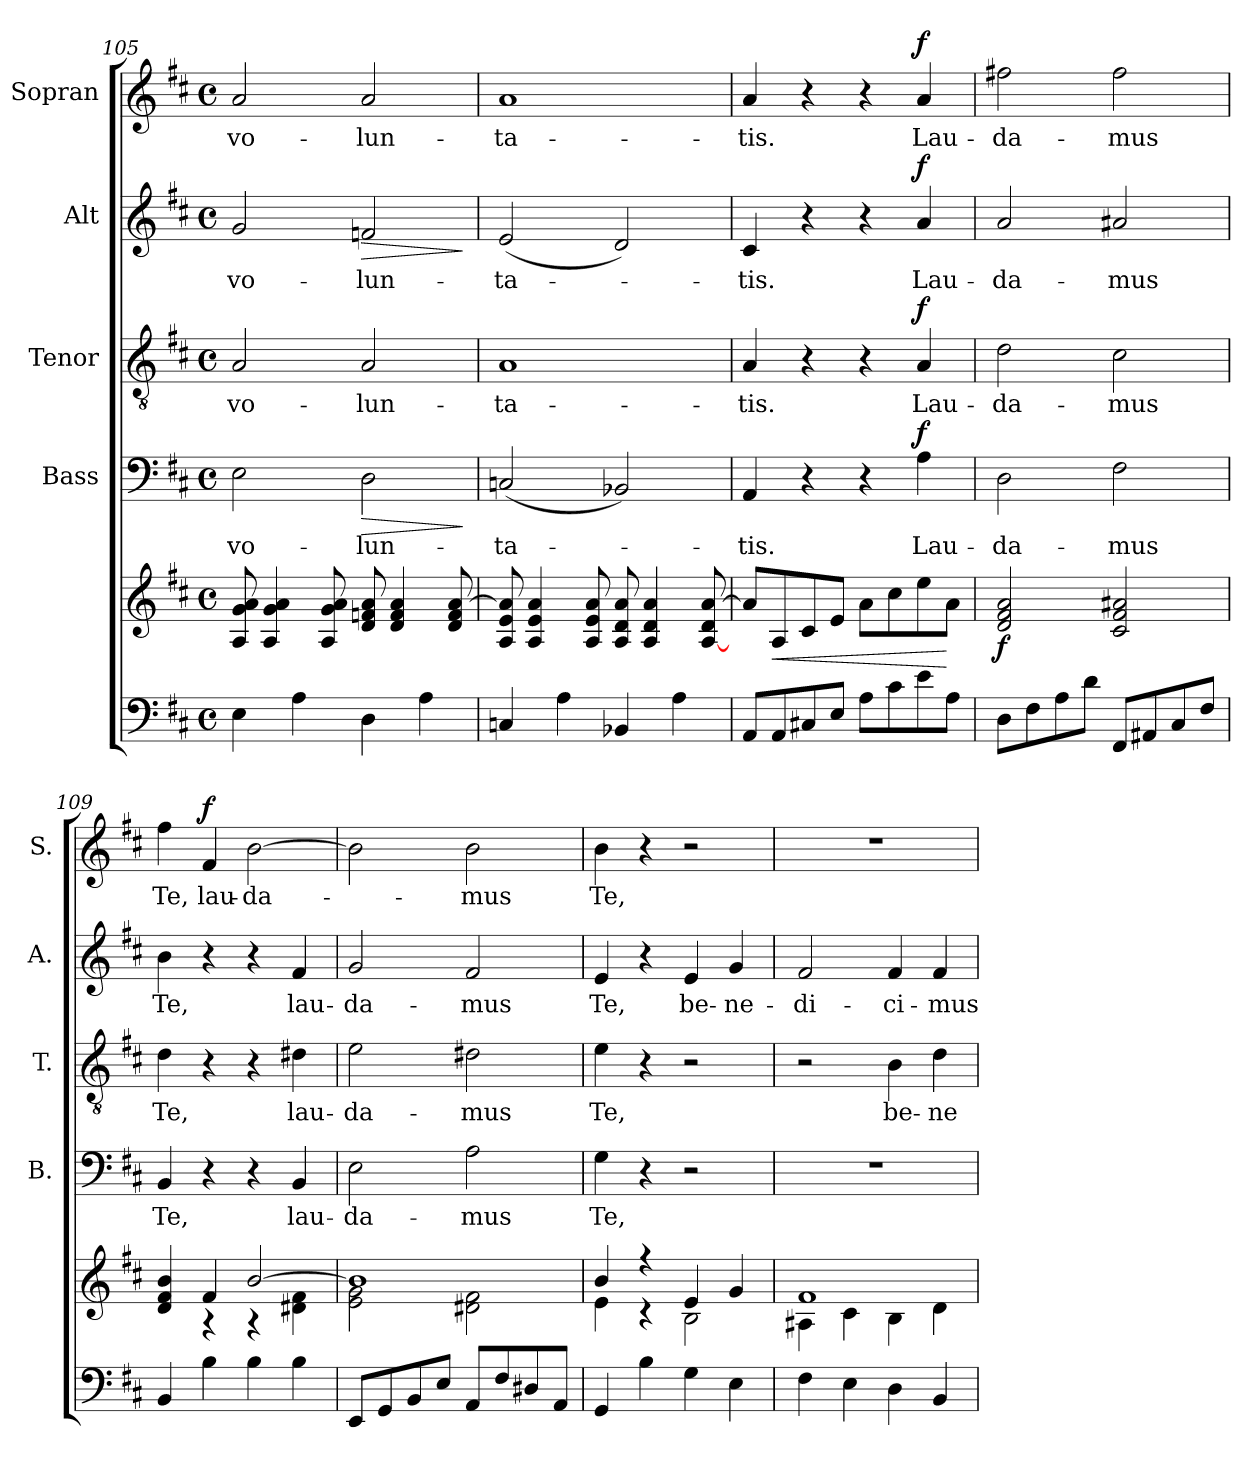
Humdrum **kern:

**kern	**kern	**dynam	**kern	**text	**dynam	**kern	**text	**dynam	**kern	**text	**dynam	**kern	**text	**dynam
*part5	*part5	*part5	*part4	*part4	*part4	*part3	*part3	*part3	*part2	*part2	*part2	*part1	*part1	*part1
*staff6	*staff5	*staff5/6	*staff4	*staff4	*staff4	*staff3	*staff3	*staff3	*staff2	*staff2	*staff2	*staff1	*staff1	*staff1
*	*	*	*I"Bass	*	*	*I"Tenor	*	*	*I"Alt	*	*	*I"Sopran	*	*
*	*	*	*I'B.	*	*	*I'T.	*	*	*I'A.	*	*	*I'S.	*	*
*clefF4	*clefG2	*	*clefF4	*	*	*clefGv2	*	*	*clefG2	*	*	*clefG2	*	*
*k[f#c#]	*k[f#c#]	*	*k[f#c#]	*	*	*k[f#c#]	*	*	*k[f#c#]	*	*	*k[f#c#]	*	*
*D:	*D:	*	*D:	*	*	*D:	*	*	*D:	*	*	*D:	*	*
*M4/4	*M4/4	*	*M4/4	*	*	*M4/4	*	*	*M4/4	*	*	*M4/4	*	*
*met(c)	*met(c)	*	*met(c)	*	*	*met(c)	*	*	*met(c)	*	*	*met(c)	*	*
=105	=105	=105	=105	=105	=105	=105	=105	=105	=105	=105	=105	=105	=105	=105
!	!	!	!	!LO:LY:b	!	!	!LO:LY:b	!	!	!LO:LY:b	!	!	!LO:LY:b	!
4E\	8A/ 8g/ 8a/	.	2E\	vo-	.	2A/	vo-	.	2g/	vo-	.	2a/	vo-	.
.	4A/ 4g/ 4a/	.	.	.	.	.	.	.	.	.	.	.	.	.
4A\	.	.	.	.	.	.	.	.	.	.	.	.	.	.
.	8A/ 8g/ 8a/	.	.	.	.	.	.	.	.	.	.	.	.	.
!	!	!	!	!LO:LY:b	!LO:HP:b	!	!LO:LY:b	!	!	!LO:LY:b	!LO:HP:b	!	!LO:LY:b	!
4D\	8d/ 8fn/ 8a/	.	2D\	-lun-	>	2A/	-lun-	.	2fn/	-lun-	>	2a/	-lun-	.
.	4d/ 4f/ 4a/	.	.	.	.	.	.	.	.	.	.	.	.	.
4A\	.	.	.	.	.	.	.	.	.	.	.	.	.	.
.	8d/ 8f/ [8a/	.	.	.	.	.	.	.	.	.	.	.	.	.
.	.	.	.	.	]	.	.	.	.	.	]	.	.	.
=106	=106	=106	=106	=106	=106	=106	=106	=106	=106	=106	=106	=106	=106	=106
!	!	!	!	!LO:LY:b	!	!	!LO:LY:b	!	!	!LO:LY:b	!	!	!LO:LY:b	!
4Cn/	8A/ 8e/ 8a/]	.	(<2Cn/	-ta-	.	1A	-ta-	.	(<2e/	-ta-	.	1a	-ta-	.
.	4A/ 4e/ 4a/	.	.	.	.	.	.	.	.	.	.	.	.	.
4A\	.	.	.	.	.	.	.	.	.	.	.	.	.	.
.	8A/ 8e/ 8a/	.	.	.	.	.	.	.	.	.	.	.	.	.
4BB-X/	8A/ 8d/ 8a/	.	2BB-X/)	.	.	.	.	.	2d/)	.	.	.	.	.
.	4A/ 4d/ 4a/	.	.	.	.	.	.	.	.	.	.	.	.	.
4A\	.	.	.	.	.	.	.	.	.	.	.	.	.	.
.	[8A/ 8d/ [8a/	.	.	.	.	.	.	.	.	.	.	.	.	.
=107	=107	=107	=107	=107	=107	=107	=107	=107	=107	=107	=107	=107	=107	=107
!	!	!	!	!LO:LY:b	!	!	!LO:LY:b	!	!	!LO:LY:b	!	!	!LO:LY:b	!
8AA/L	8a/L]	.	4AA/	-tis.	.	4A/	-tis.	.	4c#/	-tis.	.	4a/	-tis.	.
!	!	!LO:HP:b	!	!	!	!	!	!	!	!	!	!	!	!
8AA/	8A/	<	.	.	.	.	.	.	.	.	.	.	.	.
8C#X/	8c#/	.	4r	.	.	4r	.	.	4r	.	.	4r	.	.
8E/J	8e/J	.	.	.	.	.	.	.	.	.	.	.	.	.
8A\L	8a\L	.	4r	.	.	4r	.	.	4r	.	.	4r	.	.
8c#\	8cc#\	.	.	.	.	.	.	.	.	.	.	.	.	.
!	!	!	!	!LO:LY:b	!LO:DY:a	!	!LO:LY:b	!LO:DY:a	!	!LO:LY:b	!LO:DY:a	!	!LO:LY:b	!LO:DY:a
8e\	8ee\	.	4A\	Lau-	f	4A/	Lau-	f	4a/	Lau-	f	4a/	Lau-	f
8A\J	8a\J	[	.	.	.	.	.	.	.	.	.	.	.	.
=108	=108	=108	=108	=108	=108	=108	=108	=108	=108	=108	=108	=108	=108	=108
!	!	!LO:DY:b	!	!LO:LY:b	!	!	!LO:LY:b	!	!	!LO:LY:b	!	!	!LO:LY:b	!
8D\L	2d/ 2f#/ 2a/	f	2D\	-da-	.	2d\	-da-	.	2a/	-da-	.	2ff#X\	-da-	.
8F#\	.	.	.	.	.	.	.	.	.	.	.	.	.	.
8A\	.	.	.	.	.	.	.	.	.	.	.	.	.	.
8d\J	.	.	.	.	.	.	.	.	.	.	.	.	.	.
!	!	!	!	!LO:LY:b	!	!	!LO:LY:b	!	!	!LO:LY:b	!	!	!LO:LY:b	!
8FF#/L	2c#/ 2f#/ 2a#X/	.	2F#\	-mus	.	2c#\	-mus	.	2a#X/	-mus	.	2ff#\	-mus	.
8AA#X/	.	.	.	.	.	.	.	.	.	.	.	.	.	.
8C#/	.	.	.	.	.	.	.	.	.	.	.	.	.	.
8F#/J	.	.	.	.	.	.	.	.	.	.	.	.	.	.
=109	=109	=109	=109	=109	=109	=109	=109	=109	=109	=109	=109	=109	=109	=109
*	*^	*	*	*	*	*	*	*	*	*	*	*	*	*
!	!	!	!	!	!LO:LY:b	!	!	!LO:LY:b	!	!	!LO:LY:b	!	!	!LO:LY:b	!
4BB/	4d/ 4f#/ 4b/	4ryy	.	4BB/	Te,	.	4d\	Te,	.	4b\	Te,	.	4ff#\	Te,	.
!	!	!	!	!	!	!	!	!	!	!	!	!	!	!LO:LY:b	!LO:DY:a
4B\	4f#/	4rA	.	4r	.	.	4r	.	.	4r	.	.	4f#/	lau-	f
!	!	!	!	!	!	!	!	!	!	!	!	!	!	!LO:LY:b	!
4B\	[>2b/	4rA	.	4r	.	.	4r	.	.	4r	.	.	[2b\	-da-	.
!	!	!	!	!	!LO:LY:b	!	!	!LO:LY:b	!	!	!LO:LY:b	!	!	!	!
4B\	.	4d#X\ 4f#\	.	4BB/	lau-	.	4d#X\	lau-	.	4f#/	lau-	.	.	.	.
!!LO:LB:g=z
=110	=110	=110	=110	=110	=110	=110	=110	=110	=110	=110	=110	=110	=110	=110	=110
!	!	!	!	!	!LO:LY:b	!	!	!LO:LY:b	!	!	!LO:LY:b	!	!	!	!
8EE/L	1b]	2e\ 2g\	.	2E\	-da-	.	2e\	-da-	.	2g/	-da-	.	2b\]	.	.
8GG/	.	.	.	.	.	.	.	.	.	.	.	.	.	.	.
8BB/	.	.	.	.	.	.	.	.	.	.	.	.	.	.	.
8E/J	.	.	.	.	.	.	.	.	.	.	.	.	.	.	.
!	!	!	!	!	!LO:LY:b	!	!	!LO:LY:b	!	!	!LO:LY:b	!	!	!LO:LY:b	!
8AA/L	.	2d#X\ 2f#\	.	2A\	-mus	.	2d#X\	-mus	.	2f#/	-mus	.	2b\	-mus	.
8F#/	.	.	.	.	.	.	.	.	.	.	.	.	.	.	.
8D#X/	.	.	.	.	.	.	.	.	.	.	.	.	.	.	.
8AA/J	.	.	.	.	.	.	.	.	.	.	.	.	.	.	.
=111	=111	=111	=111	=111	=111	=111	=111	=111	=111	=111	=111	=111	=111	=111	=111
!	!	!	!	!	!LO:LY:b	!	!	!LO:LY:b	!	!	!LO:LY:b	!	!	!LO:LY:b	!
4GG/	4b/	4e\	.	4G\	Te,	.	4e\	Te,	.	4e/	Te,	.	4b\	Te,	.
4B\	4r	4r	.	4r	.	.	4r	.	.	4r	.	.	4r	.	.
!	!	!	!	!	!	!	!	!	!	!	!LO:LY:b	!	!	!	!
4G\	4e/	2B\	.	2r	.	.	2r	.	.	4e/	be-	.	2r	.	.
!	!	!	!	!	!	!	!	!	!	!	!LO:LY:b	!	!	!	!
4E\	4g/	.	.	.	.	.	.	.	.	4g/	-ne-	.	.	.	.
=112	=112	=112	=112	=112	=112	=112	=112	=112	=112	=112	=112	=112	=112	=112	=112
!	!	!	!	!	!	!	!	!	!	!	!LO:LY:b	!	!	!	!
4F#\	1f#	4A#X\	.	1r	.	.	2r	.	.	2f#/	-di-	.	1r	.	.
4E\	.	4c#\	.	.	.	.	.	.	.	.	.	.	.	.	.
!	!	!	!	!	!	!	!	!LO:LY:b	!	!	!LO:LY:b	!	!	!	!
4D\	.	4B\	.	.	.	.	4B\	be-	.	4f#/	-ci-	.	.	.	.
!	!	!	!	!	!	!	!	!LO:LY:b	!	!	!LO:LY:b	!	!	!	!
4BB/	.	4d\	.	.	.	.	4d\	-ne-	.	4f#/	-mus	.	.	.	.
*	*v	*v	*	*	*	*	*	*	*	*	*	*	*	*	*
=	=	=	=	=	=	=	=	=	=	=	=	=	=	=
*-	*-	*-	*-	*-	*-	*-	*-	*-	*-	*-	*-	*-	*-	*-
